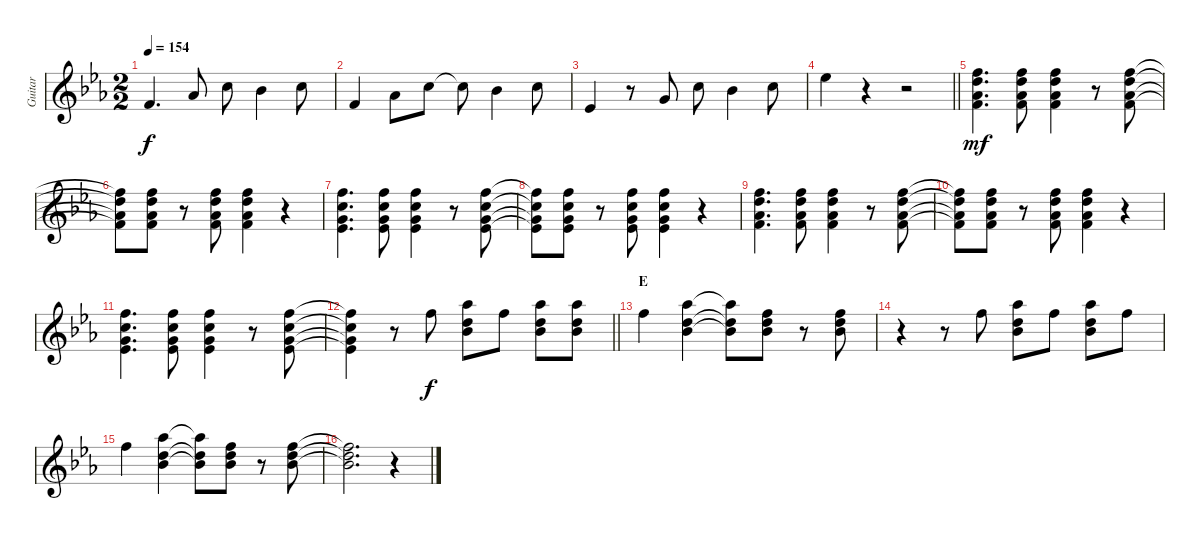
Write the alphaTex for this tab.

\track ("Guitar" "Guitar") {instrument electricguitarjazz}
\staff {score}
\tuning (E4 B3 G3 D3 A2 E2) {hide}
\ts (2 2)
\tempo 154
\clef g2
\ks eb
3.4.4{d dy f} 1.3.8 1.2.8 3.3.4 1.2.8 |
3.4.4 1.3.8 1.2.8 1.2{t}.8 3.3.4 1.2.8 |
1.4.4 r.8 0.3.8 1.2.8 3.3.4 1.2.8 |
\barLineRight lightlight
4.2.4 r.4 r.2 |
(1.1 3.2 1.3 3.4).4{d dy mf} (1.1 3.2 1.3 3.4).8 (1.1 3.2 1.3 3.4).4 r.8 (1.1 3.2 1.3 3.4).8 |
(1.1{t} 3.2{t} 1.3{t} 3.4{t}).8 (1.1 3.2 1.3 3.4).8 r.8 (1.1 3.2 1.3 3.4).8 (1.1 3.2 1.3 3.4).4 r.4 |
(1.1 1.2 0.3 1.4).4{d} (1.1 1.2 0.3 1.4).8 (1.1 1.2 0.3 1.4).4 r.8 (1.1 1.2 0.3 1.4).8 |
(1.1{t} 1.2{t} 0.3{t} 1.4{t}).8 (1.1 1.2 0.3 1.4).8 r.8 (1.1 1.2 0.3 1.4).8 (1.1 1.2 0.3 1.4).4 r.4 |
(1.1 3.2 1.3 3.4).4{d} (1.1 3.2 1.3 3.4).8 (1.1 3.2 1.3 3.4).4 r.8 (1.1 3.2 1.3 3.4).8 |
(1.1{t} 3.2{t} 1.3{t} 3.4{t}).8 (1.1 3.2 1.3 3.4).8 r.8 (1.1 3.2 1.3 3.4).8 (1.1 3.2 1.3 3.4).4 r.4 |
(1.1 1.2 0.3 1.4).4{d} (1.1 1.2 0.3 1.4).8 (1.1 1.2 0.3 1.4).4 r.8 (1.1 1.2 0.3 1.4).8 |
\barLineRight lightlight
(1.1{t} 1.2{t} 0.3{t} 1.4{t}).4 r.8 1.1.8{dy f} (4.1 3.2 3.3).8 1.1.8 (4.1 3.2 3.3).8 (4.1 3.2 3.3).8 |
\section ("" "E")
1.1.4 (4.1 3.2 3.3).4 (4.1{t} 3.2{t} 3.3{t}).8 (1.1 3.2 3.3).8 r.8 (1.1 3.2 3.3).8 |
r.4 r.8 1.1.8 (4.1 3.2 3.3).8 1.1.8 (4.1 3.2 3.3).8 1.1.8 |
1.1.4 (4.1 3.2 3.3).4 (4.1{t} 3.2{t} 3.3{t}).8 (1.1 3.2 3.3).8 r.8 (1.1 3.2 3.3).8 |
(1.1{t} 3.2{t} 3.3{t}).2{d} r.4
